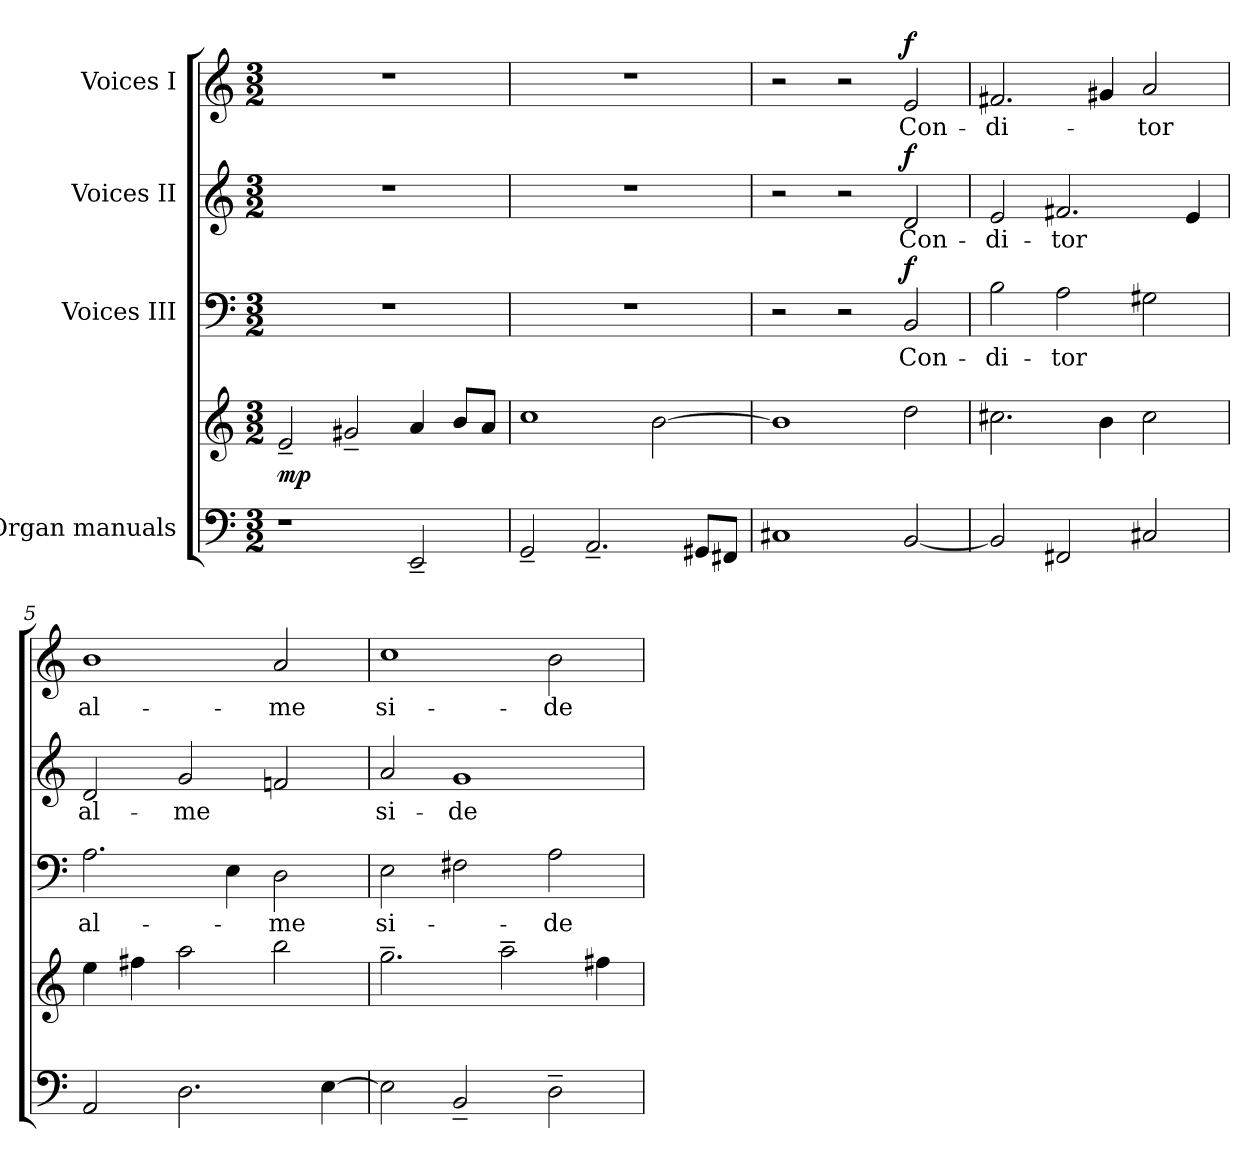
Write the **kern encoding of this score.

**kern	**kern	**dynam	**kern	**text	**dynam	**kern	**text	**dynam	**kern	**text	**dynam
*part4	*part4	*part4	*part3	*part3	*part3	*part2	*part2	*part2	*part1	*part1	*part1
*staff5	*staff4	*staff4/5	*staff3	*staff3	*staff3	*staff2	*staff2	*staff2	*staff1	*staff1	*staff1
*I"Organ manuals	*	*	*I"Voices III	*	*	*I"Voices II	*	*	*I"Voices I	*	*
!!LO:PB:g=z
*clefF4	*clefG2	*	*clefF4	*	*	*clefG2	*	*	*clefG2	*	*
*k[]	*k[]	*	*k[]	*	*	*k[]	*	*	*k[]	*	*
*C:	*C:	*	*C:	*	*	*C:	*	*	*C:	*	*
*M3/2	*M3/2	*	*M3/2	*	*	*M3/2	*	*	*M3/2	*	*
*MM160	*MM160	*	*MM160	*	*	*MM160	*	*	*MM160	*	*
=1	=1	=1	=1	=1	=1	=1	=1	=1	=1	=1	=1
!	!	!	!LO:N:vis=1	!	!	!LO:N:vis=1	!	!	!LO:N:vis=1	!	!
1r	2e~i/	mp	1.r	.	.	1.r	.	.	1.r	.	.
.	2g#X~i/	.	.	.	.	.	.	.	.	.	.
2EE~i/	4ai/	.	.	.	.	.	.	.	.	.	.
.	8bi/L	.	.	.	.	.	.	.	.	.	.
.	8ai/J	.	.	.	.	.	.	.	.	.	.
=2	=2	=2	=2	=2	=2	=2	=2	=2	=2	=2	=2
!	!	!	!LO:N:vis=1	!	!	!LO:N:vis=1	!	!	!LO:N:vis=1	!	!
2GG~i/	1cci	.	1.r	.	.	1.r	.	.	1.r	.	.
2.AA~i/	.	.	.	.	.	.	.	.	.	.	.
.	[2bi\	.	.	.	.	.	.	.	.	.	.
8GG#Xi/L	.	.	.	.	.	.	.	.	.	.	.
8FF#Xi/J	.	.	.	.	.	.	.	.	.	.	.
=3	=3	=3	=3	=3	=3	=3	=3	=3	=3	=3	=3
1C#Xi	1bi]	.	2r	.	.	2r	.	.	2r	.	.
.	.	.	2r	.	.	2r	.	.	2r	.	.
!	!	!	!	!LO:LY:b:color=#000000	!	!	!	!	!	!	!
!	!	!	!	!	!	!	!LO:LY:b:color=#000000	!	!	!	!
!	!	!	!	!	!	!	!	!	!	!LO:LY:b:color=#000000	!
[2BBi/	2ddi\	mf mf	2BBi/	Con-	f	2di/	Con-	f	2ei/	Con-	f
=4	=4	=4	=4	=4	=4	=4	=4	=4	=4	=4	=4
!	!	!	!	!LO:LY:b:color=#000000	!	!	!	!	!	!	!
!	!	!	!	!	!	!	!LO:LY:b:color=#000000	!	!	!	!
!	!	!	!	!	!	!	!	!	!	!LO:LY:b:color=#000000	!
2BBi/]	2.cc#Xi\	.	2Bi\	-di-	.	2ei/	-di-	.	2.f#Xi/	-di-	.
!	!	!	!	!LO:LY:b:color=#000000	!	!	!	!	!	!	!
!	!	!	!	!	!	!	!LO:LY:b:color=#000000	!	!	!	!
2FF#Xi/	.	.	2Ai\	-tor	.	2.f#Xi/	-tor	.	.	.	.
.	4bi\	.	.	.	.	.	.	.	4g#Xi/	.	.
!	!	!	!	!	!	!	!	!	!	!LO:LY:b:color=#000000	!
2C#Xi/	2cc#i\	.	2G#Xi\	.	.	.	.	.	2ai/	-tor	.
.	.	.	.	.	.	4ei/	.	.	.	.	.
=5	=5	=5	=5	=5	=5	=5	=5	=5	=5	=5	=5
!	!	!	!	!LO:LY:b:color=#000000	!	!	!	!	!	!	!
!	!	!	!	!	!	!	!LO:LY:b:color=#000000	!	!	!	!
!	!	!	!	!	!	!	!	!	!	!LO:LY:b:color=#000000	!
2AAi/	4eei\	.	2.Ai\	al-	.	2di/	al-	.	1bi	al-	.
.	4ff#Xi\	.	.	.	.	.	.	.	.	.	.
!	!	!	!	!	!	!	!LO:LY:b:color=#000000	!	!	!	!
2.Di\	2aai\	.	.	.	.	2gi/	-me	.	.	.	.
.	.	.	4Ei\	.	.	.	.	.	.	.	.
!	!	!	!	!LO:LY:b:color=#000000	!	!	!	!	!	!	!
!	!	!	!	!	!	!	!	!	!	!LO:LY:b:color=#000000	!
.	2bbi\	.	2Di\	-me	.	2fni/	.	.	2ai/	-me	.
[4Ei\	.	.	.	.	.	.	.	.	.	.	.
!!LO:LB:g=z
=6	=6	=6	=6	=6	=6	=6	=6	=6	=6	=6	=6
!	!	!	!	!LO:LY:b:color=#000000	!	!	!	!	!	!	!
!	!	!	!	!	!	!	!LO:LY:b:color=#000000	!	!	!	!
!	!	!	!	!	!	!	!	!	!	!LO:LY:b:color=#000000	!
2Ei\]	2.gg~i\	.	2Ei\	si-	.	2ai/	si-	.	1cci	si-	.
!	!	!	!	!	!	!	!LO:LY:b:color=#000000	!	!	!	!
2BB~i/	.	.	2F#Xi\	.	.	1gi	-de-	.	.	.	.
.	2aa~i\	.	.	.	.	.	.	.	.	.	.
!	!	!	!	!LO:LY:b:color=#000000	!	!	!	!	!	!	!
!	!	!	!	!	!	!	!	!	!	!LO:LY:b:color=#000000	!
2D~i\	.	.	2Ai\	-de-	.	.	.	.	2bi\	-de-	.
.	4ff#Xi\	.	.	.	.	.	.	.	.	.	.
=	=	=	=	=	=	=	=	=	=	=	=
*-	*-	*-	*-	*-	*-	*-	*-	*-	*-	*-	*-
